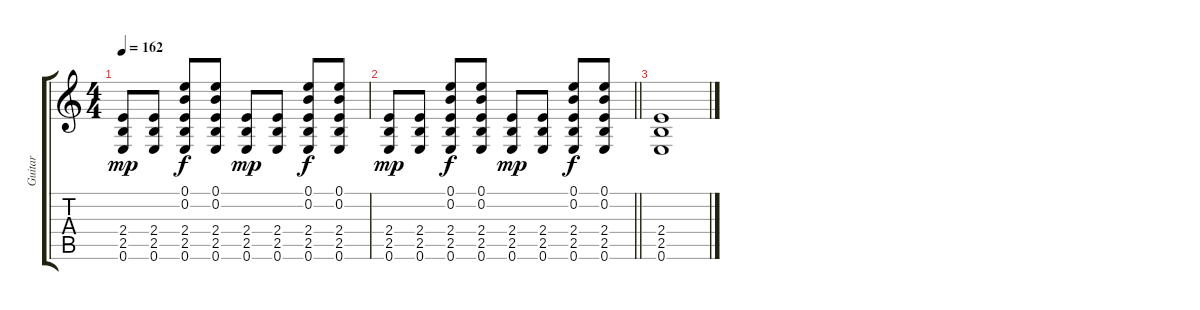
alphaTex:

\track ("Guitar" "Guitar") {instrument acousticguitarsteel}
\staff {score tabs}
\tuning (E4 B3 G3 D3 A2 E2) {hide}
\ts (4 4)
\tempo 162
\clef g2
\ks c
(2.4 2.5 0.6).8{dy mp} (2.4 2.5 0.6).8 (0.1 0.2 2.4 2.5 0.6).8{dy f} (0.1 0.2 2.4 2.5 0.6).8 (2.4 2.5 0.6).8{dy mp} (2.4 2.5 0.6).8 (0.1 0.2 2.4 2.5 0.6).8{dy f} (0.1 0.2 2.4 2.5 0.6).8 |
\barLineRight lightlight
(2.4 2.5 0.6).8{dy mp} (2.4 2.5 0.6).8 (0.1 0.2 2.4 2.5 0.6).8{dy f} (0.1 0.2 2.4 2.5 0.6).8 (2.4 2.5 0.6).8{dy mp} (2.4 2.5 0.6).8 (0.1 0.2 2.4 2.5 0.6).8{dy f} (0.1 0.2 2.4 2.5 0.6).8 |
(2.4 2.5 0.6).1
